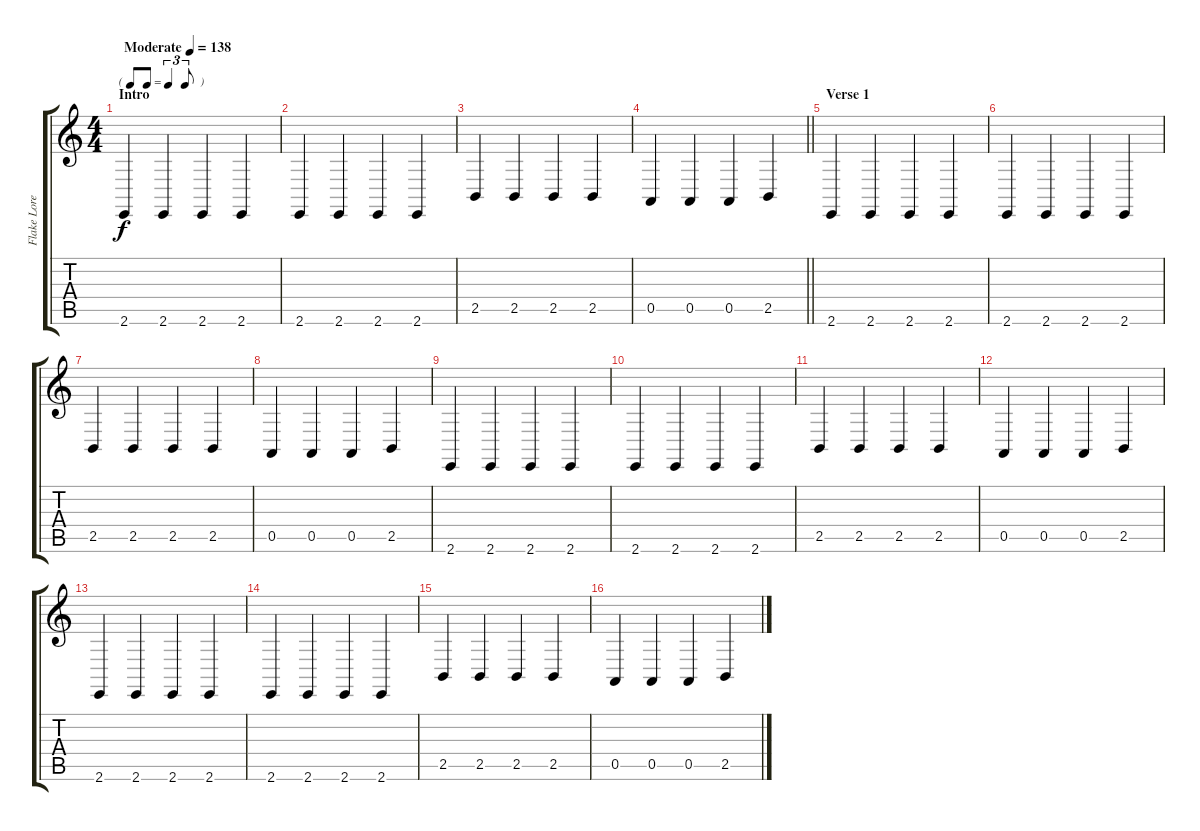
\track ("Flake Lorenz [Keyboard LH]" "Flake Lore") {instrument pad3polysynth}
\staff {score tabs}
\tuning (E4 B3 G3 D3 A2 D2) {hide}
\ts (4 4)
\tf triplet8th
\section ("" "Intro")
\tempo (138 "Moderate")
\clef g2
\ks c
2.6.4{dy f instrument pad3polysynth} 2.6.4 2.6.4 2.6.4 |
2.6.4 2.6.4 2.6.4 2.6.4 |
2.5.4 2.5.4 2.5.4 2.5.4 |
\barLineRight lightlight
0.5.4 0.5.4 0.5.4 2.5.4 |
\section ("" "Verse 1")
2.6.4 2.6.4 2.6.4 2.6.4 |
2.6.4 2.6.4 2.6.4 2.6.4 |
2.5.4 2.5.4 2.5.4 2.5.4 |
0.5.4 0.5.4 0.5.4 2.5.4 |
2.6.4 2.6.4 2.6.4 2.6.4 |
2.6.4 2.6.4 2.6.4 2.6.4 |
2.5.4 2.5.4 2.5.4 2.5.4 |
0.5.4 0.5.4 0.5.4 2.5.4 |
2.6.4 2.6.4 2.6.4 2.6.4 |
2.6.4 2.6.4 2.6.4 2.6.4 |
2.5.4 2.5.4 2.5.4 2.5.4 |
0.5.4 0.5.4 0.5.4 2.5.4
